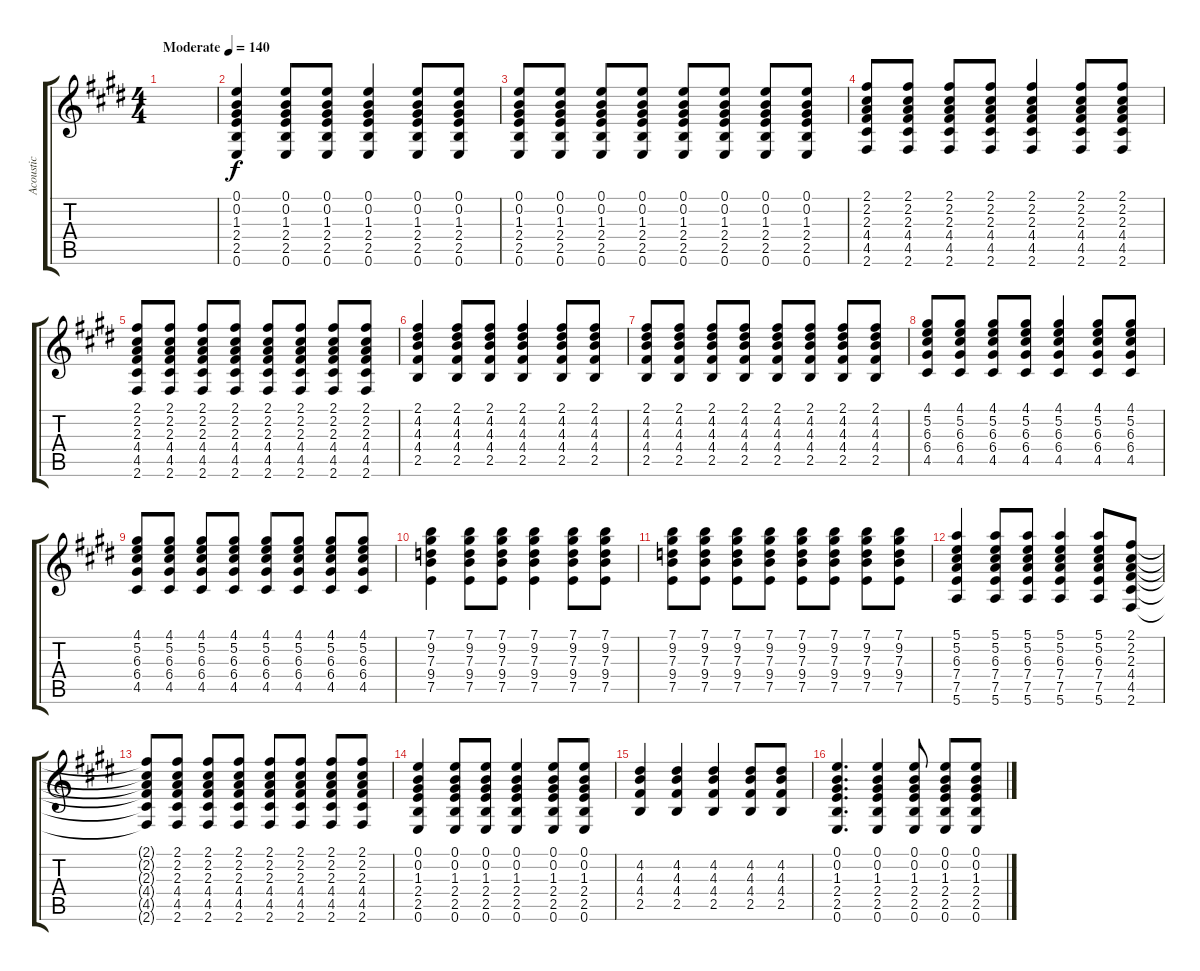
\track ("Acoustic" "Acoustic") {instrument acousticguitarsteel}
\staff {score tabs}
\tuning (E4 B3 G3 D3 A2 E2) {hide}
\ts (4 4)
\tempo (140 "Moderate")
\clef g2
\ks e
|
(0.1 0.2 1.3 2.4 2.5 0.6).4 (0.1 0.2 1.3 2.4 2.5 0.6).8 (0.1 0.2 1.3 2.4 2.5 0.6).8 (0.1 0.2 1.3 2.4 2.5 0.6).4 (0.1 0.2 1.3 2.4 2.5 0.6).8 (0.1 0.2 1.3 2.4 2.5 0.6).8 |
(0.1 0.2 1.3 2.4 2.5 0.6).8 (0.1 0.2 1.3 2.4 2.5 0.6).8 (0.1 0.2 1.3 2.4 2.5 0.6).8 (0.1 0.2 1.3 2.4 2.5 0.6).8 (0.1 0.2 1.3 2.4 2.5 0.6).8 (0.1 0.2 1.3 2.4 2.5 0.6).8 (0.1 0.2 1.3 2.4 2.5 0.6).8 (0.1 0.2 1.3 2.4 2.5 0.6).8 |
(2.1 2.2 2.3 4.4 4.5 2.6).8 (2.1 2.2 2.3 4.4 4.5 2.6).8 (2.1 2.2 2.3 4.4 4.5 2.6).8 (2.1 2.2 2.3 4.4 4.5 2.6).8 (2.1 2.2 2.3 4.4 4.5 2.6).4 (2.1 2.2 2.3 4.4 4.5 2.6).8 (2.1 2.2 2.3 4.4 4.5 2.6).8 |
(2.1 2.2 2.3 4.4 4.5 2.6).8 (2.1 2.2 2.3 4.4 4.5 2.6).8 (2.1 2.2 2.3 4.4 4.5 2.6).8 (2.1 2.2 2.3 4.4 4.5 2.6).8 (2.1 2.2 2.3 4.4 4.5 2.6).8 (2.1 2.2 2.3 4.4 4.5 2.6).8 (2.1 2.2 2.3 4.4 4.5 2.6).8 (2.1 2.2 2.3 4.4 4.5 2.6).8 |
(2.1 4.2 4.3 4.4 2.5).4 (2.1 4.2 4.3 4.4 2.5).8 (2.1 4.2 4.3 4.4 2.5).8 (2.1 4.2 4.3 4.4 2.5).4 (2.1 4.2 4.3 4.4 2.5).8 (2.1 4.2 4.3 4.4 2.5).8 |
(2.1 4.2 4.3 4.4 2.5).8 (2.1 4.2 4.3 4.4 2.5).8 (2.1 4.2 4.3 4.4 2.5).8 (2.1 4.2 4.3 4.4 2.5).8 (2.1 4.2 4.3 4.4 2.5).8 (2.1 4.2 4.3 4.4 2.5).8 (2.1 4.2 4.3 4.4 2.5).8 (2.1 4.2 4.3 4.4 2.5).8 |
(4.1 5.2 6.3 6.4 4.5).8 (4.1 5.2 6.3 6.4 4.5).8 (4.1 5.2 6.3 6.4 4.5).8 (4.1 5.2 6.3 6.4 4.5).8 (4.1 5.2 6.3 6.4 4.5).4 (4.1 5.2 6.3 6.4 4.5).8 (4.1 5.2 6.3 6.4 4.5).8 |
(4.1 5.2 6.3 6.4 4.5).8 (4.1 5.2 6.3 6.4 4.5).8 (4.1 5.2 6.3 6.4 4.5).8 (4.1 5.2 6.3 6.4 4.5).8 (4.1 5.2 6.3 6.4 4.5).8 (4.1 5.2 6.3 6.4 4.5).8 (4.1 5.2 6.3 6.4 4.5).8 (4.1 5.2 6.3 6.4 4.5).8 |
(7.1 9.2 7.3 9.4 7.5).4 (7.1 9.2 7.3 9.4 7.5).8 (7.1 9.2 7.3 9.4 7.5).8 (7.1 9.2 7.3 9.4 7.5).4 (7.1 9.2 7.3 9.4 7.5).8 (7.1 9.2 7.3 9.4 7.5).8 |
(7.1 9.2 7.3 9.4 7.5).8 (7.1 9.2 7.3 9.4 7.5).8 (7.1 9.2 7.3 9.4 7.5).8 (7.1 9.2 7.3 9.4 7.5).8 (7.1 9.2 7.3 9.4 7.5).8 (7.1 9.2 7.3 9.4 7.5).8 (7.1 9.2 7.3 9.4 7.5).8 (7.1 9.2 7.3 9.4 7.5).8 |
(5.1 5.2 6.3 7.4 7.5 5.6).4 (5.1 5.2 6.3 7.4 7.5 5.6).8 (5.1 5.2 6.3 7.4 7.5 5.6).8 (5.1 5.2 6.3 7.4 7.5 5.6).4 (5.1 5.2 6.3 7.4 7.5 5.6).8 (2.1 2.2 2.3 4.4 4.5 2.6).8 |
(2.1{t} 2.2{t} 2.3{t} 4.4{t} 4.5{t} 2.6{t}).8 (2.1 2.2 2.3 4.4 4.5 2.6).8 (2.1 2.2 2.3 4.4 4.5 2.6).8 (2.1 2.2 2.3 4.4 4.5 2.6).8 (2.1 2.2 2.3 4.4 4.5 2.6).8 (2.1 2.2 2.3 4.4 4.5 2.6).8 (2.1 2.2 2.3 4.4 4.5 2.6).8 (2.1 2.2 2.3 4.4 4.5 2.6).8 |
(0.1 0.2 1.3 2.4 2.5 0.6).4 (0.1 0.2 1.3 2.4 2.5 0.6).8 (0.1 0.2 1.3 2.4 2.5 0.6).8 (0.1 0.2 1.3 2.4 2.5 0.6).4 (0.1 0.2 1.3 2.4 2.5 0.6).8 (0.1 0.2 1.3 2.4 2.5 0.6).8 |
(4.2 4.3 4.4 2.5).4 (4.2 4.3 4.4 2.5).4 (4.2 4.3 4.4 2.5).4 (4.2 4.3 4.4 2.5).8 (4.2 4.3 4.4 2.5).8 |
(0.1 0.2 1.3 2.4 2.5 0.6).4{d} (0.1 0.2 1.3 2.4 2.5 0.6).4 (0.1 0.2 1.3 2.4 2.5 0.6).8 (0.1 0.2 1.3 2.4 2.5 0.6).8 (0.1 0.2 1.3 2.4 2.5 0.6).8
